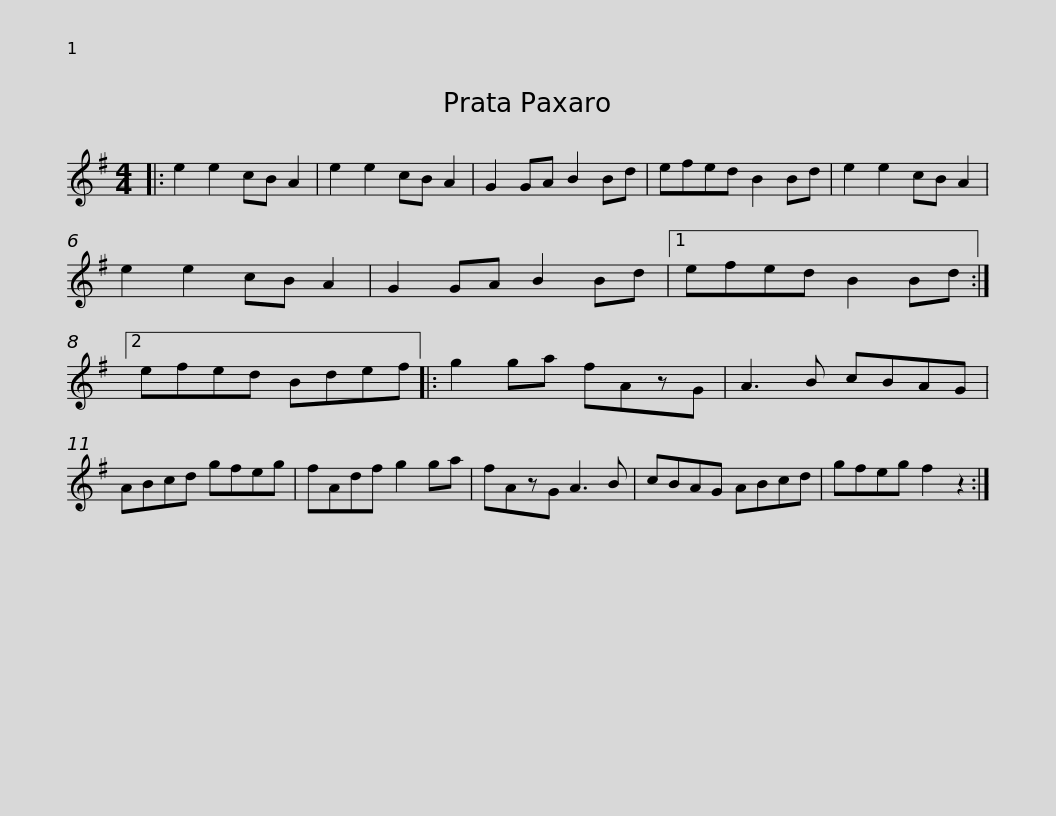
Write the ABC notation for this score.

X:1
L:1/8
M:4/4
I:linebreak $
K:G
V:1 treble
V:1
|: e2 e2 cB A2 | e2 e2 cB A2 | G2 GA B2 Bd | efed B2 Bd | e2 e2 cB A2 | %5
 e2 e2 cB A2 | G2 GA B2 Bd |1$ efed B2 Bd :|2 efed Bdef |: g2 ga fAzG | %10
 A3 B cBAG | ABcd gfeg | fAdf g2 ga |$ fAzG A3 B | cBAG ABcd | %15
 gfeg f2 z2 :| %16
